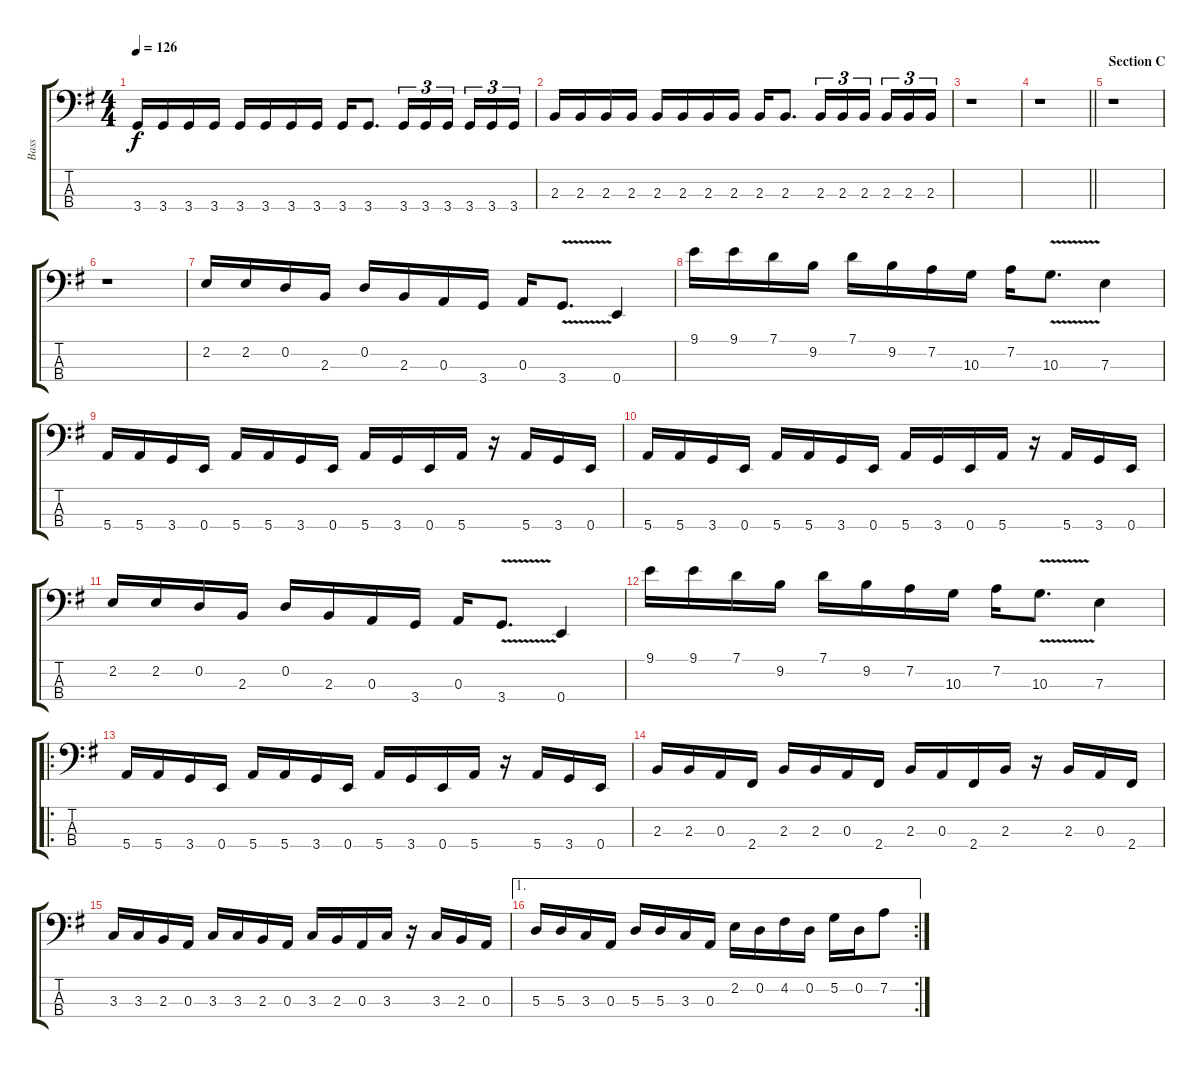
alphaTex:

\track ("Bass" "Bass") {instrument electricbassfinger}
\staff {score tabs}
\tuning (G2 D2 A1 E1) {hide}
\ts (4 4)
\tempo 126
\clef f4
\ks eminor
3.4.16{dy f} 3.4.16 3.4.16 3.4.16 3.4.16 3.4.16 3.4.16 3.4.16 3.4.16 3.4.8{d} 3.4.16{tu (3 2)} 3.4.16{tu (3 2)} 3.4.16{tu (3 2) beam splitsecondary} 3.4.16{tu (3 2)} 3.4.16{tu (3 2)} 3.4.16{tu (3 2)} |
2.3.16 2.3.16 2.3.16 2.3.16 2.3.16 2.3.16 2.3.16 2.3.16 2.3.16 2.3.8{d} 2.3.16{tu (3 2)} 2.3.16{tu (3 2)} 2.3.16{tu (3 2) beam splitsecondary} 2.3.16{tu (3 2)} 2.3.16{tu (3 2)} 2.3.16{tu (3 2)} |
r.1 |
\barLineRight lightlight
r.1 |
\section ("" "Section C")
r.1 |
r.1 |
2.2.16 2.2.16 0.2.16 2.3.16 0.2.16 2.3.16 0.3.16 3.4.16 0.3.16 3.4{v}.8{d} 0.4.4 |
9.1.16 9.1.16 7.1.16 9.2.16 7.1.16 9.2.16 7.2.16 10.3.16 7.2.16 10.3{v}.8{d} 7.3.4 |
5.4.16 5.4.16 3.4.16 0.4.16 5.4.16 5.4.16 3.4.16 0.4.16 5.4.16 3.4.16 0.4.16 5.4.16 r.16 5.4.16 3.4.16 0.4.16 |
5.4.16 5.4.16 3.4.16 0.4.16 5.4.16 5.4.16 3.4.16 0.4.16 5.4.16 3.4.16 0.4.16 5.4.16 r.16 5.4.16 3.4.16 0.4.16 |
2.2.16 2.2.16 0.2.16 2.3.16 0.2.16 2.3.16 0.3.16 3.4.16 0.3.16 3.4{v}.8{d} 0.4.4 |
9.1.16 9.1.16 7.1.16 9.2.16 7.1.16 9.2.16 7.2.16 10.3.16 7.2.16 10.3{v}.8{d} 7.3.4 |
\ro
5.4.16 5.4.16 3.4.16 0.4.16 5.4.16 5.4.16 3.4.16 0.4.16 5.4.16 3.4.16 0.4.16 5.4.16 r.16 5.4.16 3.4.16 0.4.16 |
2.3.16 2.3.16 0.3.16 2.4.16 2.3.16 2.3.16 0.3.16 2.4.16 2.3.16 0.3.16 2.4.16 2.3.16 r.16 2.3.16 0.3.16 2.4.16 |
3.3.16 3.3.16 2.3.16 0.3.16 3.3.16 3.3.16 2.3.16 0.3.16 3.3.16 2.3.16 0.3.16 3.3.16 r.16 3.3.16 2.3.16 0.3.16 |
\ae 1
\rc 2
5.3.16 5.3.16 3.3.16 0.3.16 5.3.16 5.3.16 3.3.16 0.3.16 2.2.16 0.2.16 4.2.16 0.2.16 5.2.16 0.2.16 7.2.8
